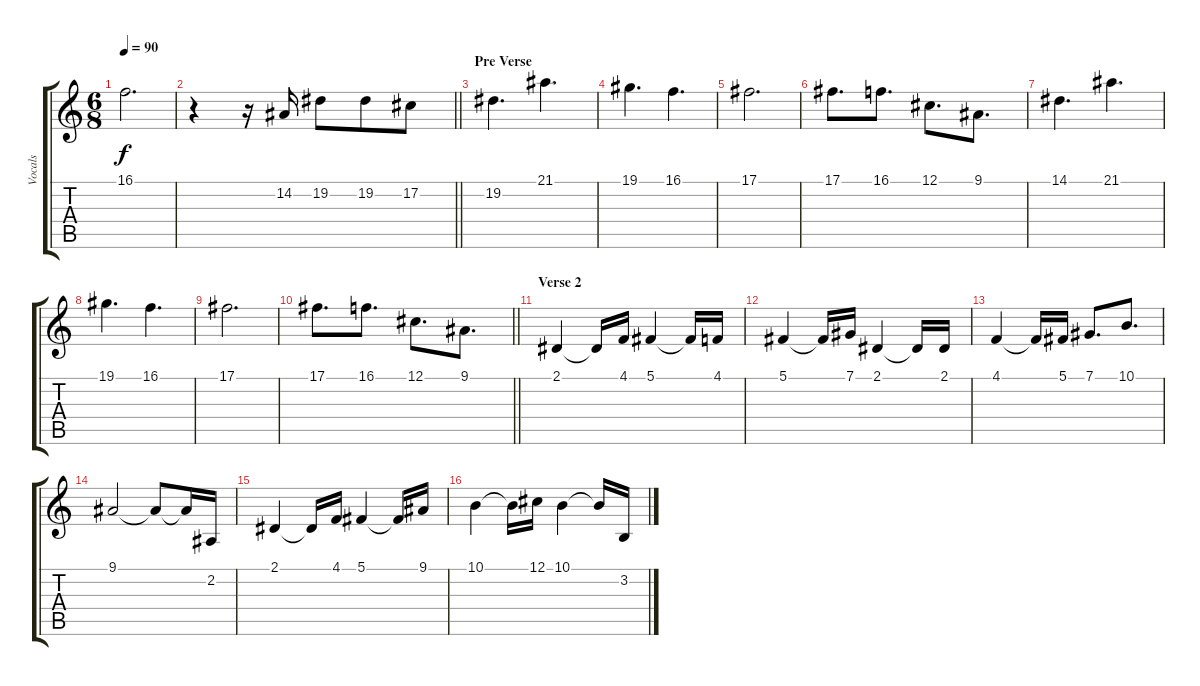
\track ("Vocals" "Vocals") {instrument flute}
\staff {score tabs}
\tuning (Db4 Ab3 E3 B2 Gb2 B1) {hide}
\ts (6 8)
\tempo 90
\clef g2
\ks c
16.1.2{d dy f} |
\barLineRight lightlight
r.4 r.16 14.2.16 19.2.8 19.2.8 17.2.8 |
\section ("" "Pre Verse")
19.2.4{d} 21.1.4{d} |
19.1.4{d} 16.1.4{d} |
17.1.2{d} |
17.1.8{d} 16.1.8{d} 12.1.8{d} 9.1.8{d} |
14.1.4{d} 21.1.4{d} |
19.1.4{d} 16.1.4{d} |
17.1.2{d} |
\barLineRight lightlight
17.1.8{d} 16.1.8{d} 12.1.8{d} 9.1.8{d} |
\section ("" "Verse 2")
2.1.4 2.1{t}.16 4.1.16 5.1.4 5.1{t}.16 4.1.16 |
5.1.4 5.1{t}.16 7.1.16 2.1.4 2.1{t}.16 2.1.16 |
4.1.4 4.1{t}.16 5.1.16 7.1.8{d} 10.1.8{d} |
9.1.2 9.1{t}.8 9.1{t}.16 2.2.16 |
2.1.4 2.1{t}.16 4.1.16 5.1.4 5.1{t}.16 9.1.16 |
10.1.4 10.1{t}.16 12.1.16 10.1.4 10.1{t}.16 3.2.16
